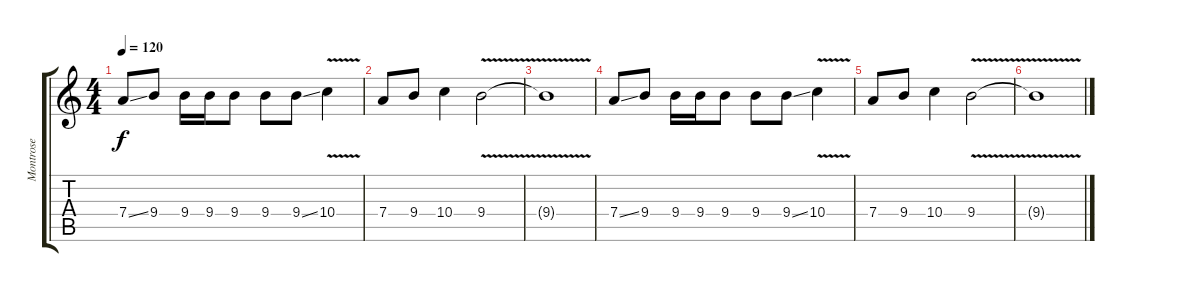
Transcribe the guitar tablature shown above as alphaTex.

\track ("Montrose" "Montrose") {instrument distortionguitar}
\staff {score tabs}
\tuning (E4 B3 G3 D3 A2 E2) {hide}
\ts (4 4)
\tempo 120
\clef g2
\ks c
7.4{ss}.8{dy f} 9.4.8 9.4.16 9.4.16 9.4.8 9.4.8 9.4{ss}.8 10.4{v}.4 |
7.4.8 9.4.8 10.4.4 9.4{v}.2 |
9.4{t}.1 |
7.4{ss}.8 9.4.8 9.4.16 9.4.16 9.4.8 9.4.8 9.4{ss}.8 10.4{v}.4 |
7.4.8 9.4.8 10.4.4 9.4{v}.2 |
9.4{t}.1
